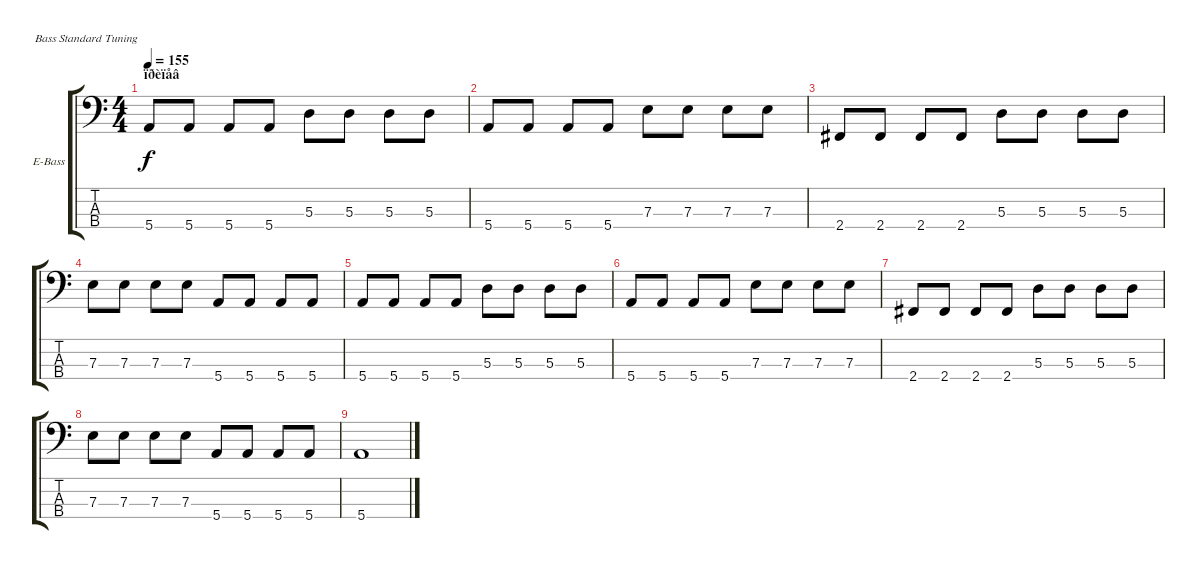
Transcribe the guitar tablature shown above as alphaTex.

\bracketExtendMode groupsimilarinstruments
\firstSystemTrackNameOrientation horizontal
\otherSystemsTrackNameOrientation horizontal
\track ("bass" "E-Bass") {instrument electricbassfinger}
\staff {score tabs}
\tuning (G2 D2 A1 E1)
\ts (4 4)
\section ("" "ïðèïåâ")
\tempo 155
\clef f4
\ks c
5.4.8{dy f} 5.4.8 5.4.8 5.4.8 5.3.8 5.3.8 5.3.8 5.3.8 |
5.4.8 5.4.8 5.4.8 5.4.8 7.3.8 7.3.8 7.3.8 7.3.8 |
2.4.8 2.4.8 2.4.8 2.4.8 5.3.8 5.3.8 5.3.8 5.3.8 |
7.3.8 7.3.8 7.3.8 7.3.8 5.4.8 5.4.8 5.4.8 5.4.8 |
5.4.8 5.4.8 5.4.8 5.4.8 5.3.8 5.3.8 5.3.8 5.3.8 |
5.4.8 5.4.8 5.4.8 5.4.8 7.3.8 7.3.8 7.3.8 7.3.8 |
2.4.8 2.4.8 2.4.8 2.4.8 5.3.8 5.3.8 5.3.8 5.3.8 |
7.3.8 7.3.8 7.3.8 7.3.8 5.4.8 5.4.8 5.4.8 5.4.8 |
5.4.1
